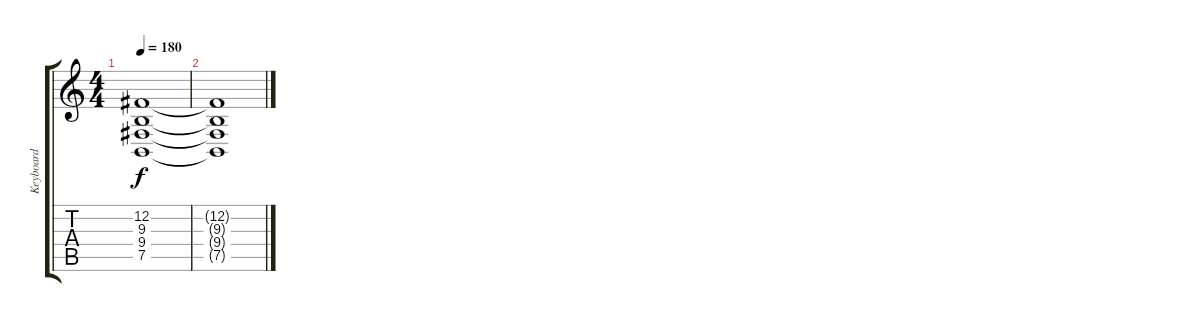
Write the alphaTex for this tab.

\track ("Keyboard" "Keyboard") {instrument pad4choir}
\staff {score tabs}
\tuning (B3 Gb3 D3 A2 E2 B1) {hide}
\ts (4 4)
\tempo 180
\clef g2
\ks c
(12.2{t} 9.3{t} 9.4{t} 7.5{t}).1{dy f} |
(12.2{t} 9.3{t} 9.4{t} 7.5{t}).1
